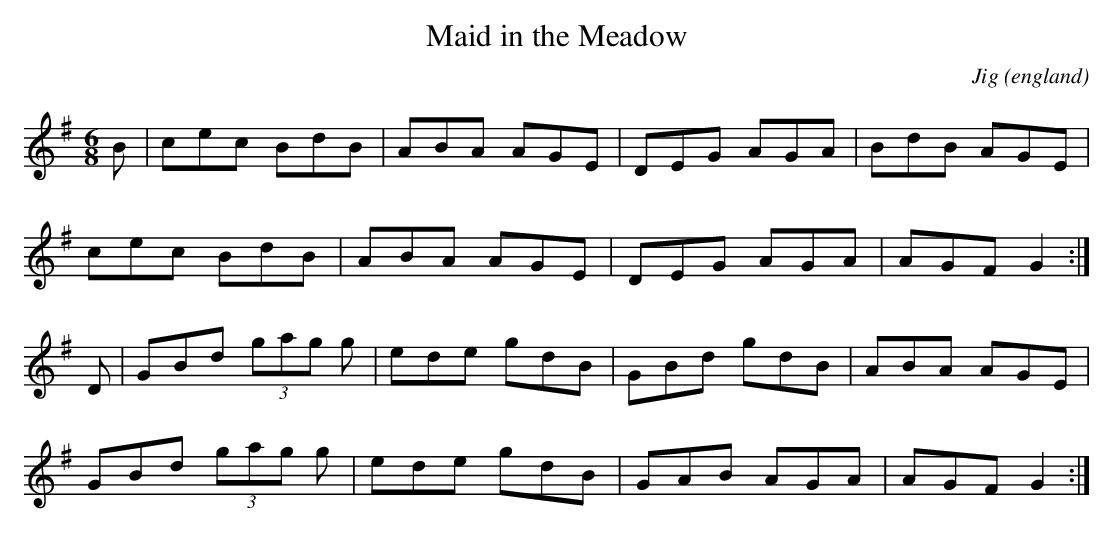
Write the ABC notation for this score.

X:1
T:Maid in the Meadow
O:england
C:Jig
M:6/8
L:1/8
K:G
B|cec BdB|ABA AGE|DEG AGA|BdB AGE|
cec BdB|ABA AGE|DEG AGA|AGF G2:|
D|GBd (3gag g|ede gdB|GBd gdB|ABA AGE|
GBd (3gag g|ede gdB|GAB AGA|AGF G2:|
